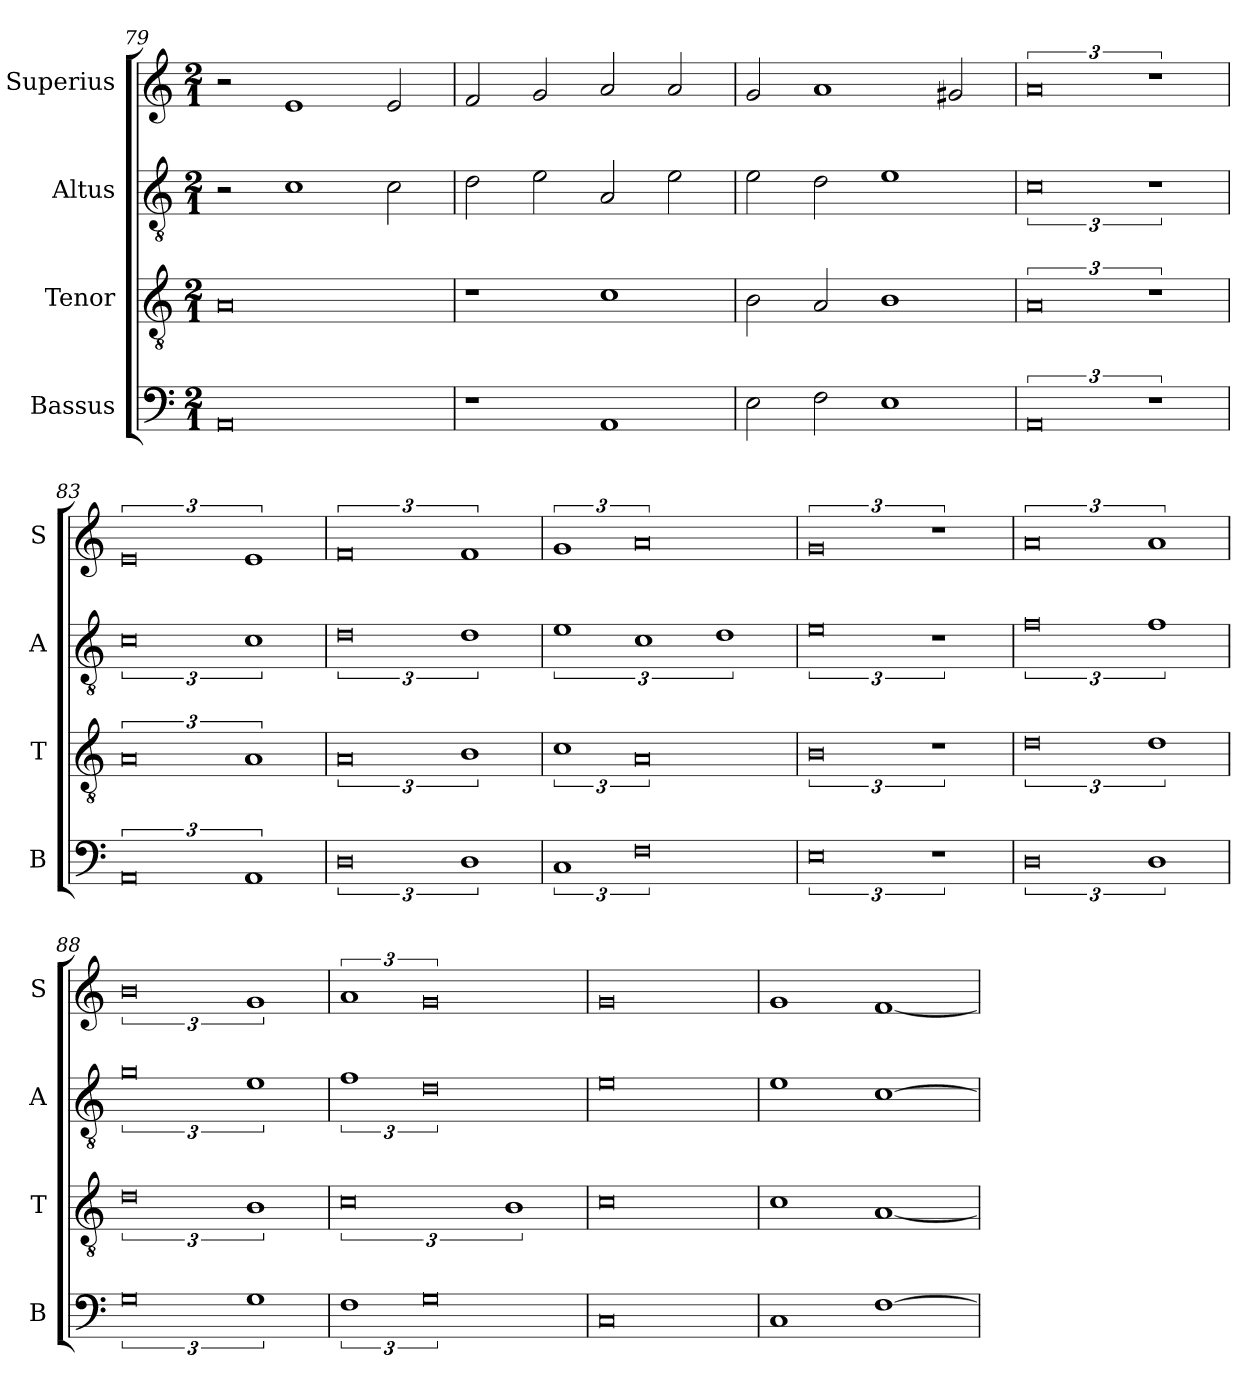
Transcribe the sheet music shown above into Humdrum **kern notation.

**kern	**kern	**kern	**kern
*part4	*part3	*part2	*part1
*staff4	*staff3	*staff2	*staff1
*I"Bassus	*I"Tenor	*I"Altus	*I"Superius
*I'B	*I'T	*I'A	*I'S
*clefF4	*clefGv2	*clefGv2	*clefG2
*k[]	*k[]	*k[]	*k[]
*C:	*C:	*C:	*C:
*M2/1	*M2/1	*M2/1	*M2/1
=79	=79	=79	=79
0AA	0A	2r	2r
.	.	1c	1e
.	.	2c	2e
=80	=80	=80	=80
1r	1r	2d	2f
.	.	2e	2g
1AA	1c	2A	2a
.	.	2e	2a
=81	=81	=81	=81
2E	2B	2e	2g
2F	2A	2d	1a
1E	1B	1e	.
.	.	.	2g#X
=82	=82	=82	=82
3%4AA	3%4A	3%4c	3%4a
3%2r	3%2r	3%2r	3%2r
=83	=83	=83	=83
3%4AA	3%4A	3%4c	3%4e
3%2AA	3%2A	3%2c	3%2e
=84	=84	=84	=84
3%4D	3%4A	3%4d	3%4f
3%2D	3%2B	3%2d	3%2f
=85	=85	=85	=85
3%2C	3%2c	3%2e	3%2g
3%4F	3%4A	3%2c	3%4a
.	.	3%2d	.
=86	=86	=86	=86
3%4E	3%4B	3%4e	3%4g
3%2r	3%2r	3%2r	3%2r
=87	=87	=87	=87
3%4D	3%4d	3%4f	3%4a
3%2D	3%2d	3%2f	3%2a
=88	=88	=88	=88
3%4G	3%4d	3%4g	3%4b
3%2G	3%2B	3%2e	3%2g
=89	=89	=89	=89
3%2F	3%4c	3%2f	3%2a
3%4G	.	3%4d	3%4g
.	3%2B	.	.
=90	=90	=90	=90
0C	0c	0e	0g
=91	=91	=91	=91
1C	1c	1e	1g
[1F	[1A	[1c	[1f
=	=	=	=
*-	*-	*-	*-
